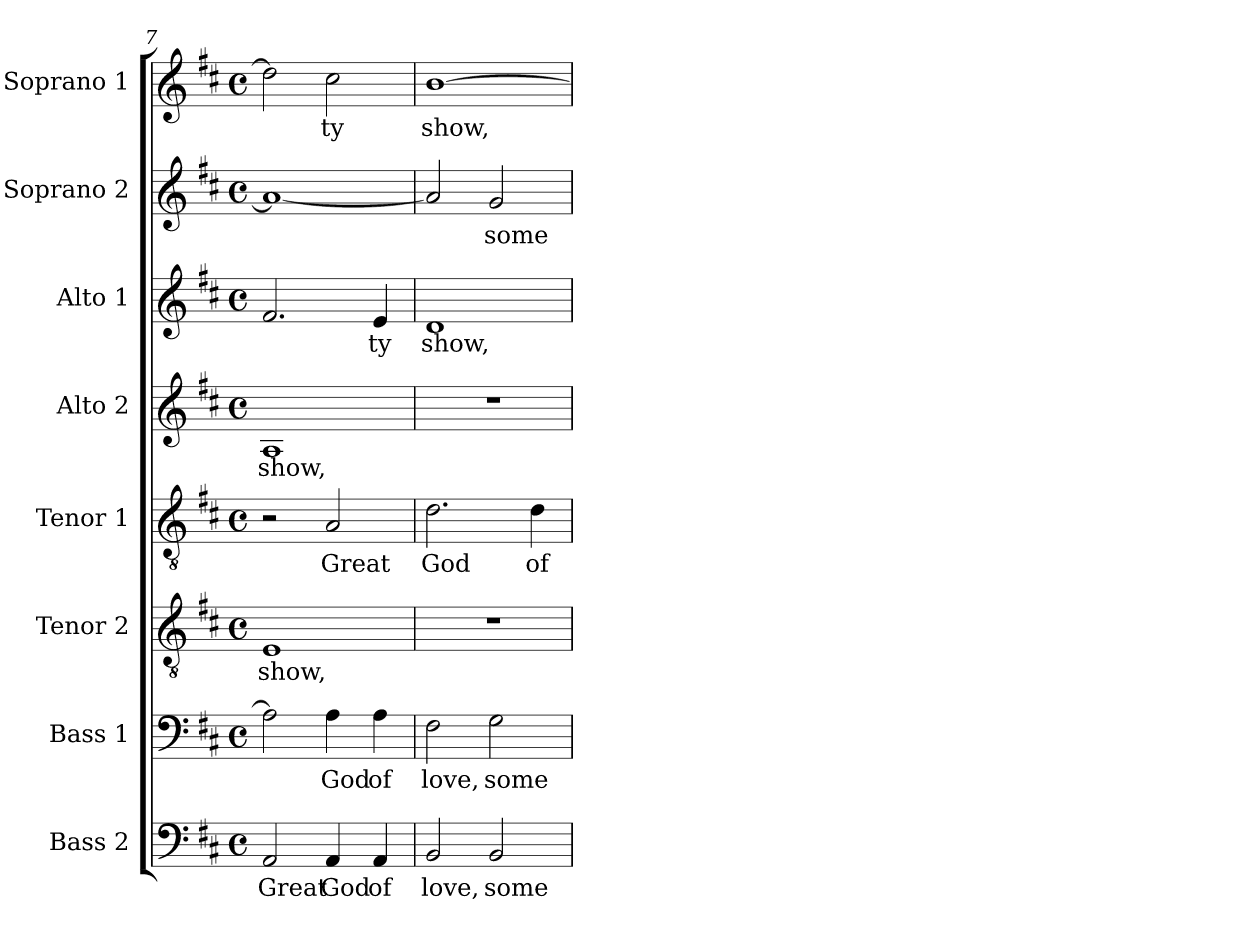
**kern	**text	**kern	**text	**kern	**text	**kern	**text	**kern	**text	**kern	**text	**kern	**text	**kern	**text
*part8	*part8	*part7	*part7	*part6	*part6	*part5	*part5	*part4	*part4	*part3	*part3	*part2	*part2	*part1	*part1
*staff8	*staff8	*staff7	*staff7	*staff6	*staff6	*staff5	*staff5	*staff4	*staff4	*staff3	*staff3	*staff2	*staff2	*staff1	*staff1
*I"Bass 2	*	*I"Bass 1	*	*I"Tenor 2	*	*I"Tenor 1	*	*I"Alto 2	*	*I"Alto 1	*	*I"Soprano 2	*	*I"Soprano 1	*
*I'B2.	*	*I'B1.	*	*I'T2.	*	*I'T1.	*	*I'A2.	*	*I'A1.	*	*I'S2.	*	*I'S1.	*
*clefF4	*	*clefF4	*	*clefGv2	*	*clefGv2	*	*clefG2	*	*clefG2	*	*clefG2	*	*clefG2	*
*	*	*	*	*ITrd7c12	*	*ITrd7c12	*	*	*	*	*	*	*	*	*
*k[f#c#]	*	*k[f#c#]	*	*k[f#c#]	*	*k[f#c#]	*	*k[f#c#]	*	*k[f#c#]	*	*k[f#c#]	*	*k[f#c#]	*
*D:	*	*D:	*	*D:	*	*D:	*	*D:	*	*D:	*	*D:	*	*D:	*
*M4/4	*	*M4/4	*	*M4/4	*	*M4/4	*	*M4/4	*	*M4/4	*	*M4/4	*	*M4/4	*
*met(c)	*	*met(c)	*	*met(c)	*	*met(c)	*	*met(c)	*	*met(c)	*	*met(c)	*	*met(c)	*
=7	=7	=7	=7	=7	=7	=7	=7	=7	=7	=7	=7	=7	=7	=7	=7
!	!LO:LY:b:color=#000000	!	!	!	!	!	!	!	!	!	!	!	!	!	!
!	!	!	!	!	!LO:LY:b:color=#000000	!	!	!	!	!	!	!	!	!	!
!	!	!	!	!	!	!	!	!	!LO:LY:b:color=#000000	!	!	!	!	!	!
2AAi/	Great	2Ai\]	.	1EEi	show,	2r	.	1Ai	show,	2.f#i/	.	1ai_	.	2ddi\]	.
!	!LO:LY:b:color=#000000	!	!	!	!	!	!	!	!	!	!	!	!	!	!
!	!	!	!LO:LY:b:color=#000000	!	!	!	!	!	!	!	!	!	!	!	!
!	!	!	!	!	!	!	!LO:LY:b:color=#000000	!	!	!	!	!	!	!	!
!	!	!	!	!	!	!	!	!	!	!	!	!	!	!	!LO:LY:b:color=#000000
4AAi/	God	4Ai\	God	.	.	2AAi/	Great	.	.	.	.	.	.	2cc#i\	-ty
!	!LO:LY:b:color=#000000	!	!	!	!	!	!	!	!	!	!	!	!	!	!
!	!	!	!LO:LY:b:color=#000000	!	!	!	!	!	!	!	!	!	!	!	!
!	!	!	!	!	!	!	!	!	!	!	!LO:LY:b:color=#000000	!	!	!	!
4AAi/	of	4Ai\	of	.	.	.	.	.	.	4ei/	-ty	.	.	.	.
=8	=8	=8	=8	=8	=8	=8	=8	=8	=8	=8	=8	=8	=8	=8	=8
!	!LO:LY:b:color=#000000	!	!	!	!	!	!	!	!	!	!	!	!	!	!
!	!	!	!LO:LY:b:color=#000000	!	!	!	!	!	!	!	!	!	!	!	!
!	!	!	!	!	!	!	!LO:LY:b:color=#000000	!	!	!	!	!	!	!	!
!	!	!	!	!	!	!	!	!	!	!	!LO:LY:b:color=#000000	!	!	!	!
!	!	!	!	!	!	!	!	!	!	!	!	!	!	!	!LO:LY:b:color=#000000
2BBi/	love,	2F#i\	love,	1r	.	2.Di\	God	1r	.	1di	show,	2ai/]	.	[1bi	show,
!	!LO:LY:b:color=#000000	!	!	!	!	!	!	!	!	!	!	!	!	!	!
!	!	!	!LO:LY:b:color=#000000	!	!	!	!	!	!	!	!	!	!	!	!
!	!	!	!	!	!	!	!	!	!	!	!	!	!LO:LY:b:color=#000000	!	!
2BBi/	some	2Gi\	some	.	.	.	.	.	.	.	.	2gi/	some	.	.
!	!	!	!	!	!	!	!LO:LY:b:color=#000000	!	!	!	!	!	!	!	!
.	.	.	.	.	.	4Di\	of	.	.	.	.	.	.	.	.
=	=	=	=	=	=	=	=	=	=	=	=	=	=	=	=
*-	*-	*-	*-	*-	*-	*-	*-	*-	*-	*-	*-	*-	*-	*-	*-
